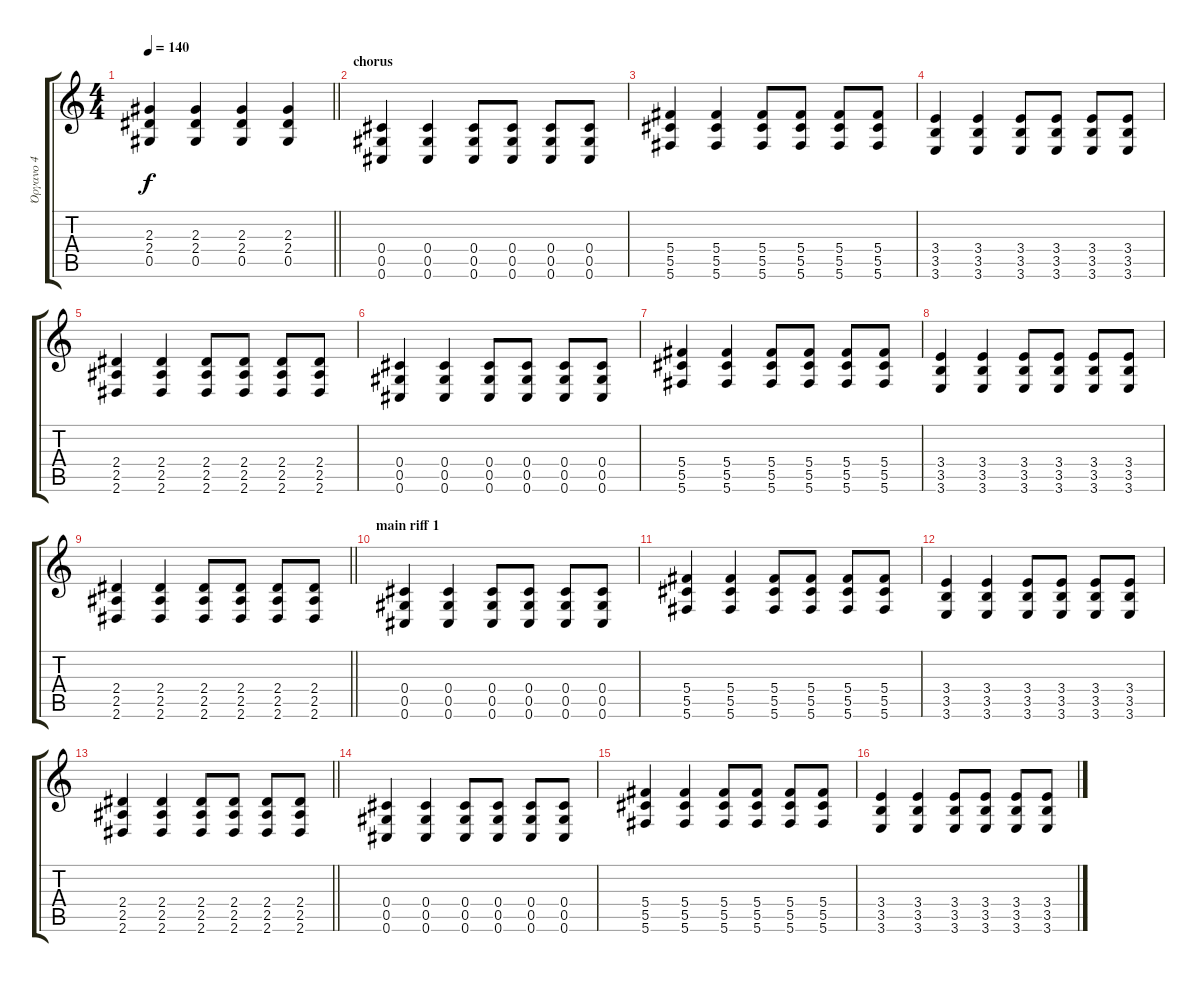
\track ("Όργανο 4" "Όργανο 4") {instrument overdrivenguitar}
\staff {score tabs}
\tuning (Eb4 Bb3 Gb3 Db3 Ab2 Db2) {hide}
\ts (4 4)
\tempo 140
\clef g2
\barLineRight lightlight
\ks c
(2.3 2.4 0.5).4{dy f} (2.3 2.4 0.5).4 (2.3 2.4 0.5).4 (2.3 2.4 0.5).4 |
\section ("" "chorus")
(0.4 0.5 0.6).4 (0.4 0.5 0.6).4 (0.4 0.5 0.6).8 (0.4 0.5 0.6).8 (0.4 0.5 0.6).8 (0.4 0.5 0.6).8 |
(5.4 5.5 5.6).4 (5.4 5.5 5.6).4 (5.4 5.5 5.6).8 (5.4 5.5 5.6).8 (5.4 5.5 5.6).8 (5.4 5.5 5.6).8 |
(3.4 3.5 3.6).4 (3.4 3.5 3.6).4 (3.4 3.5 3.6).8 (3.4 3.5 3.6).8 (3.4 3.5 3.6).8 (3.4 3.5 3.6).8 |
(2.4 2.5 2.6).4 (2.4 2.5 2.6).4 (2.4 2.5 2.6).8 (2.4 2.5 2.6).8 (2.4 2.5 2.6).8 (2.4 2.5 2.6).8 |
(0.4 0.5 0.6).4 (0.4 0.5 0.6).4 (0.4 0.5 0.6).8 (0.4 0.5 0.6).8 (0.4 0.5 0.6).8 (0.4 0.5 0.6).8 |
(5.4 5.5 5.6).4 (5.4 5.5 5.6).4 (5.4 5.5 5.6).8 (5.4 5.5 5.6).8 (5.4 5.5 5.6).8 (5.4 5.5 5.6).8 |
(3.4 3.5 3.6).4 (3.4 3.5 3.6).4 (3.4 3.5 3.6).8 (3.4 3.5 3.6).8 (3.4 3.5 3.6).8 (3.4 3.5 3.6).8 |
\barLineRight lightlight
(2.4 2.5 2.6).4 (2.4 2.5 2.6).4 (2.4 2.5 2.6).8 (2.4 2.5 2.6).8 (2.4 2.5 2.6).8 (2.4 2.5 2.6).8 |
\section ("" "main riff 1")
(0.4 0.5 0.6).4 (0.4 0.5 0.6).4 (0.4 0.5 0.6).8 (0.4 0.5 0.6).8 (0.4 0.5 0.6).8 (0.4 0.5 0.6).8 |
(5.4 5.5 5.6).4 (5.4 5.5 5.6).4 (5.4 5.5 5.6).8 (5.4 5.5 5.6).8 (5.4 5.5 5.6).8 (5.4 5.5 5.6).8 |
(3.4 3.5 3.6).4 (3.4 3.5 3.6).4 (3.4 3.5 3.6).8 (3.4 3.5 3.6).8 (3.4 3.5 3.6).8 (3.4 3.5 3.6).8 |
\barLineRight lightlight
(2.4 2.5 2.6).4 (2.4 2.5 2.6).4 (2.4 2.5 2.6).8 (2.4 2.5 2.6).8 (2.4 2.5 2.6).8 (2.4 2.5 2.6).8 |
(0.4 0.5 0.6).4 (0.4 0.5 0.6).4 (0.4 0.5 0.6).8 (0.4 0.5 0.6).8 (0.4 0.5 0.6).8 (0.4 0.5 0.6).8 |
(5.4 5.5 5.6).4 (5.4 5.5 5.6).4 (5.4 5.5 5.6).8 (5.4 5.5 5.6).8 (5.4 5.5 5.6).8 (5.4 5.5 5.6).8 |
(3.4 3.5 3.6).4 (3.4 3.5 3.6).4 (3.4 3.5 3.6).8 (3.4 3.5 3.6).8 (3.4 3.5 3.6).8 (3.4 3.5 3.6).8
